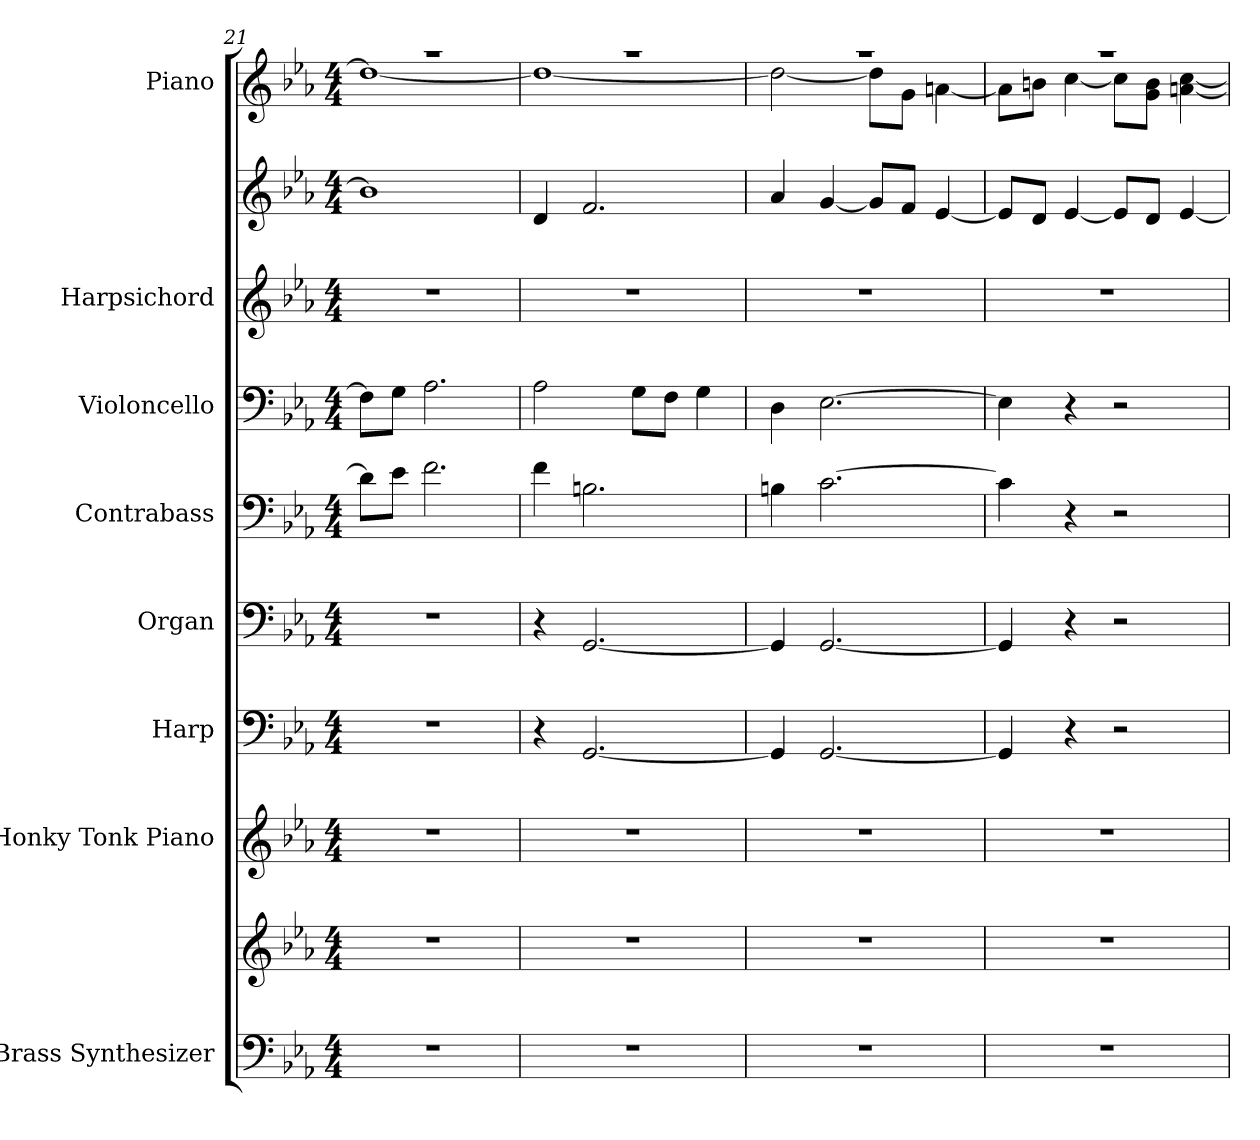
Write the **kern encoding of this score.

**kern	**kern	**kern	**kern	**kern	**kern	**kern	**kern	**kern	**kern
*part8	*part8	*part7	*part6	*part5	*part4	*part3	*part2	*part2	*part1
*staff10	*staff9	*staff8	*staff7	*staff6	*staff5	*staff4	*staff3	*staff2	*staff1
*I"Brass Synthesizer	*	*I"Honky Tonk Piano	*I"Harp	*I"Organ	*I"Contrabass	*I"Violoncello	*I"Harpsichord	*	*I"Piano
*I'Synth.	*	*I'Hnk. Pno.	*I'Hrp.	*I'Org.	*I'Cb.	*I'Vc.	*I'Hch.	*	*I'Pno.
*clefF4	*clefG2	*clefG2	*clefF4	*clefF4	*clefF4	*clefF4	*clefG2	*clefG2	*clefG2
*	*	*	*	*	*ITrd7c12	*	*	*	*
*k[b-e-a-]	*k[b-e-a-]	*k[b-e-a-]	*k[b-e-a-]	*k[b-e-a-]	*k[b-e-a-]	*k[b-e-a-]	*k[b-e-a-]	*k[b-e-a-]	*k[b-e-a-]
*M4/4	*M4/4	*M4/4	*M4/4	*M4/4	*M4/4	*M4/4	*M4/4	*M4/4	*M4/4
=21	=21	=21	=21	=21	=21	=21	=21	=21	=21
*	*	*	*	*	*	*	*	*	*^
1r	1r	1r	1r	1r	8D\L]	8F\L]	1r	1b]	1r	1dd_
.	.	.	.	.	8E-\J	8G\J	.	.	.	.
.	.	.	.	.	2.F\	2.A-\	.	.	.	.
=22	=22	=22	=22	=22	=22	=22	=22	=22	=22	=22
1r	1r	1r	4r	4r	4F\	2A-\	1r	4d/	1r	1dd_
.	.	.	[2.GG/	[2.GG/	2.BBn\	.	.	2.f/	.	.
.	.	.	.	.	.	8G\L	.	.	.	.
.	.	.	.	.	.	8F\J	.	.	.	.
.	.	.	.	.	.	4G\	.	.	.	.
!!LO:PB:g=z	!!
=23	=23	=23	=23	=23	=23	=23	=23	=23	=23	=23
1r	1r	1r	4GG/]	4GG/]	4BBn\	4D\	1r	4a-/	1r	2dd\_
.	.	.	[2.GG/	[2.GG/	[2.C\	[2.E-\	.	[4g/	.	.
.	.	.	.	.	.	.	.	8g/L]	.	8dd\L]
.	.	.	.	.	.	.	.	8f/J	.	8g\J
.	.	.	.	.	.	.	.	[4e-/	.	[4an\
=24	=24	=24	=24	=24	=24	=24	=24	=24	=24	=24
1r	1r	1r	4GG/]	4GG/]	4C\]	4E-\]	1r	8e-/L]	1r	8a\L]
.	.	.	.	.	.	.	.	8d/J	.	8bn\J
.	.	.	4r	4r	4r	4r	.	[4e-/	.	[4cc\
.	.	.	2r	2r	2r	2r	.	8e-/L]	.	8cc\L]
.	.	.	.	.	.	.	.	8d/J	.	8g\ 8b\J
.	.	.	.	.	.	.	.	[4e-/	.	[4an\ [4cc\
*	*	*	*	*	*	*	*	*	*v	*v
=	=	=	=	=	=	=	=	=	=
*-	*-	*-	*-	*-	*-	*-	*-	*-	*-
